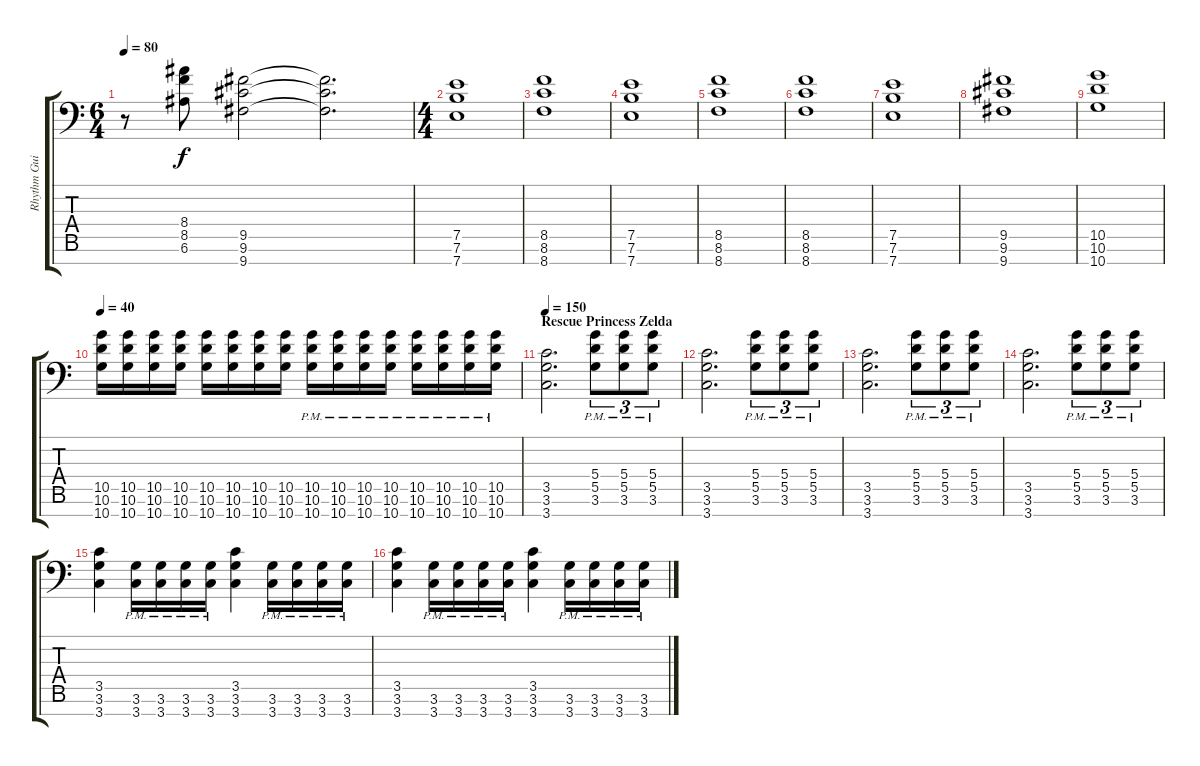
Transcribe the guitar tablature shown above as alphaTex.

\track ("Rhythm Guitar" "Rhythm Gui") {instrument distortionguitar}
\staff {score tabs}
\tuning (E4 B3 G3 D3 A2 E2 A1) {hide}
\ts (6 4)
\tempo 80
\clef f4
\ks c
r.8{dy f} (8.4 8.5 6.6).8 (9.5 9.6 9.7).2 (9.5{t} 9.6{t} 9.7{t}).2{d} |
\ts (4 4)
(7.5 7.6 7.7).1 |
(8.5 8.6 8.7).1 |
(7.5 7.6 7.7).1 |
(8.5 8.6 8.7).1 |
(8.5 8.6 8.7).1 |
(7.5 7.6 7.7).1 |
(9.5 9.6 9.7).1 |
(10.5 10.6 10.7).1 |
\tempo 40
(10.5 10.6 10.7).16 (10.5 10.6 10.7).16 (10.5 10.6 10.7).16 (10.5 10.6 10.7).16 (10.5 10.6 10.7).16 (10.5 10.6 10.7).16 (10.5 10.6 10.7).16 (10.5 10.6 10.7).16 (10.5{pm} 10.6{pm} 10.7{pm}).16 (10.5{pm} 10.6{pm} 10.7{pm}).16 (10.5{pm} 10.6{pm} 10.7{pm}).16 (10.5{pm} 10.6{pm} 10.7{pm}).16 (10.5{pm} 10.6{pm} 10.7{pm}).16 (10.5{pm} 10.6{pm} 10.7{pm}).16 (10.5{pm} 10.6{pm} 10.7{pm}).16 (10.5{pm} 10.6{pm} 10.7{pm}).16 |
\section ("" "Rescue Princess Zelda")
\tempo 150
(3.5 3.6 3.7).2{d} (5.4{pm} 5.5{pm} 3.6{pm}).8{tu (3 2)} (5.4{pm} 5.5{pm} 3.6{pm}).8{tu (3 2)} (5.4{pm} 5.5{pm} 3.6{pm}).8{tu (3 2)} |
(3.5 3.6 3.7).2{d} (5.4{pm} 5.5{pm} 3.6{pm}).8{tu (3 2)} (5.4{pm} 5.5{pm} 3.6{pm}).8{tu (3 2)} (5.4{pm} 5.5{pm} 3.6{pm}).8{tu (3 2)} |
(3.5 3.6 3.7).2{d} (5.4{pm} 5.5{pm} 3.6{pm}).8{tu (3 2)} (5.4{pm} 5.5{pm} 3.6{pm}).8{tu (3 2)} (5.4{pm} 5.5{pm} 3.6{pm}).8{tu (3 2)} |
(3.5 3.6 3.7).2{d} (5.4{pm} 5.5{pm} 3.6{pm}).8{tu (3 2)} (5.4{pm} 5.5{pm} 3.6{pm}).8{tu (3 2)} (5.4{pm} 5.5{pm} 3.6{pm}).8{tu (3 2)} |
(3.5 3.6 3.7).4 (3.6{pm} 3.7{pm}).16 (3.6{pm} 3.7{pm}).16 (3.6{pm} 3.7{pm}).16 (3.6{pm} 3.7{pm}).16 (3.5 3.6 3.7).4 (3.6{pm} 3.7{pm}).16 (3.6{pm} 3.7{pm}).16 (3.6{pm} 3.7{pm}).16 (3.6{pm} 3.7{pm}).16 |
(3.5 3.6 3.7).4 (3.6{pm} 3.7{pm}).16 (3.6{pm} 3.7{pm}).16 (3.6{pm} 3.7{pm}).16 (3.6{pm} 3.7{pm}).16 (3.5 3.6 3.7).4 (3.6{pm} 3.7{pm}).16 (3.6{pm} 3.7{pm}).16 (3.6{pm} 3.7{pm}).16 (3.6{pm} 3.7{pm}).16
